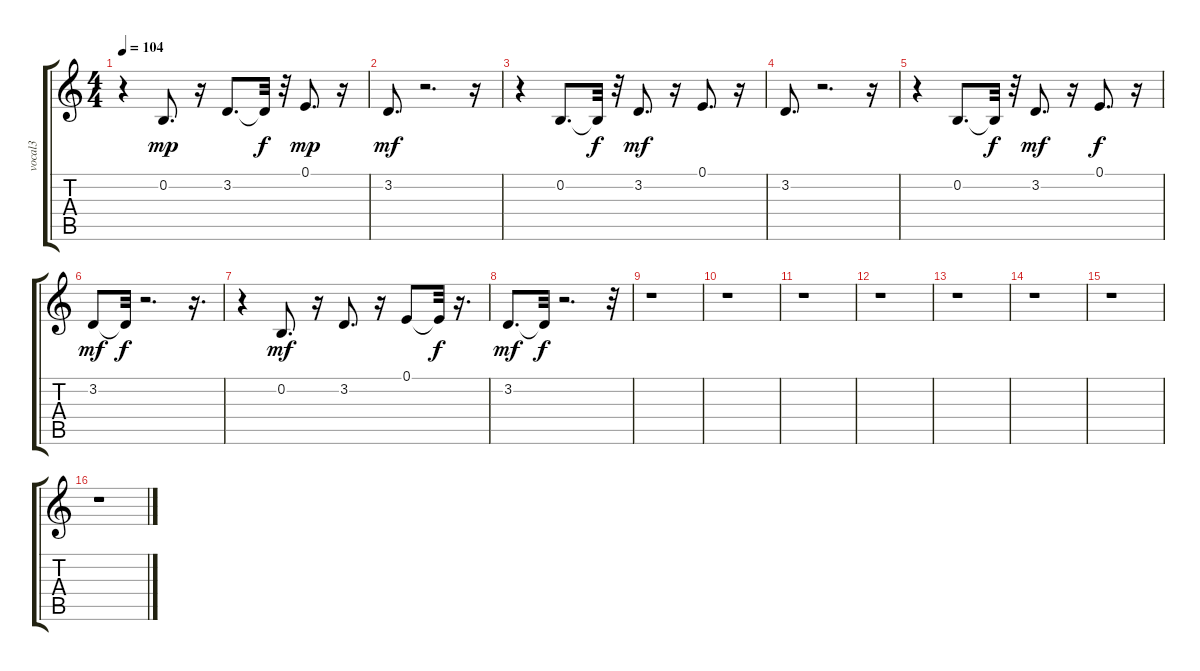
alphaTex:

\track ("vocal3" "vocal3") {instrument viola}
\staff {score tabs}
\tuning (E4 B3 G3 D3 A2 E2) {hide}
\ts (4 4)
\tempo 104
\clef g2
\ks c
r.4{dy f} 0.2.8{d dy mp} r.16 3.2.8{d} 3.2{t}.32{dy f} r.32 0.1.8{d dy mp} r.16 |
3.2.8{d dy mf} r.2{d} r.16 |
r.4 0.2.8{d} 0.2{t}.32{dy f} r.32 3.2.8{d dy mf} r.16 0.1.8{d} r.16 |
3.2.8{d} r.2{d} r.16 |
r.4 0.2.8{d} 0.2{t}.32{dy f} r.32 3.2.8{d dy mf} r.16 0.1.8{d dy f} r.16 |
3.2.8{dy mf} 3.2{t}.32{dy f} r.2{d} r.16{d} |
r.4 0.2.8{d dy mf} r.16 3.2.8{d} r.16 0.1.8 0.1{t}.32{dy f} r.16{d} |
3.2.8{d dy mf} 3.2{t}.32{dy f} r.2{d} r.32 |
r.1 |
r.1 |
r.1 |
r.1 |
r.1 |
r.1 |
r.1 |
r.1
